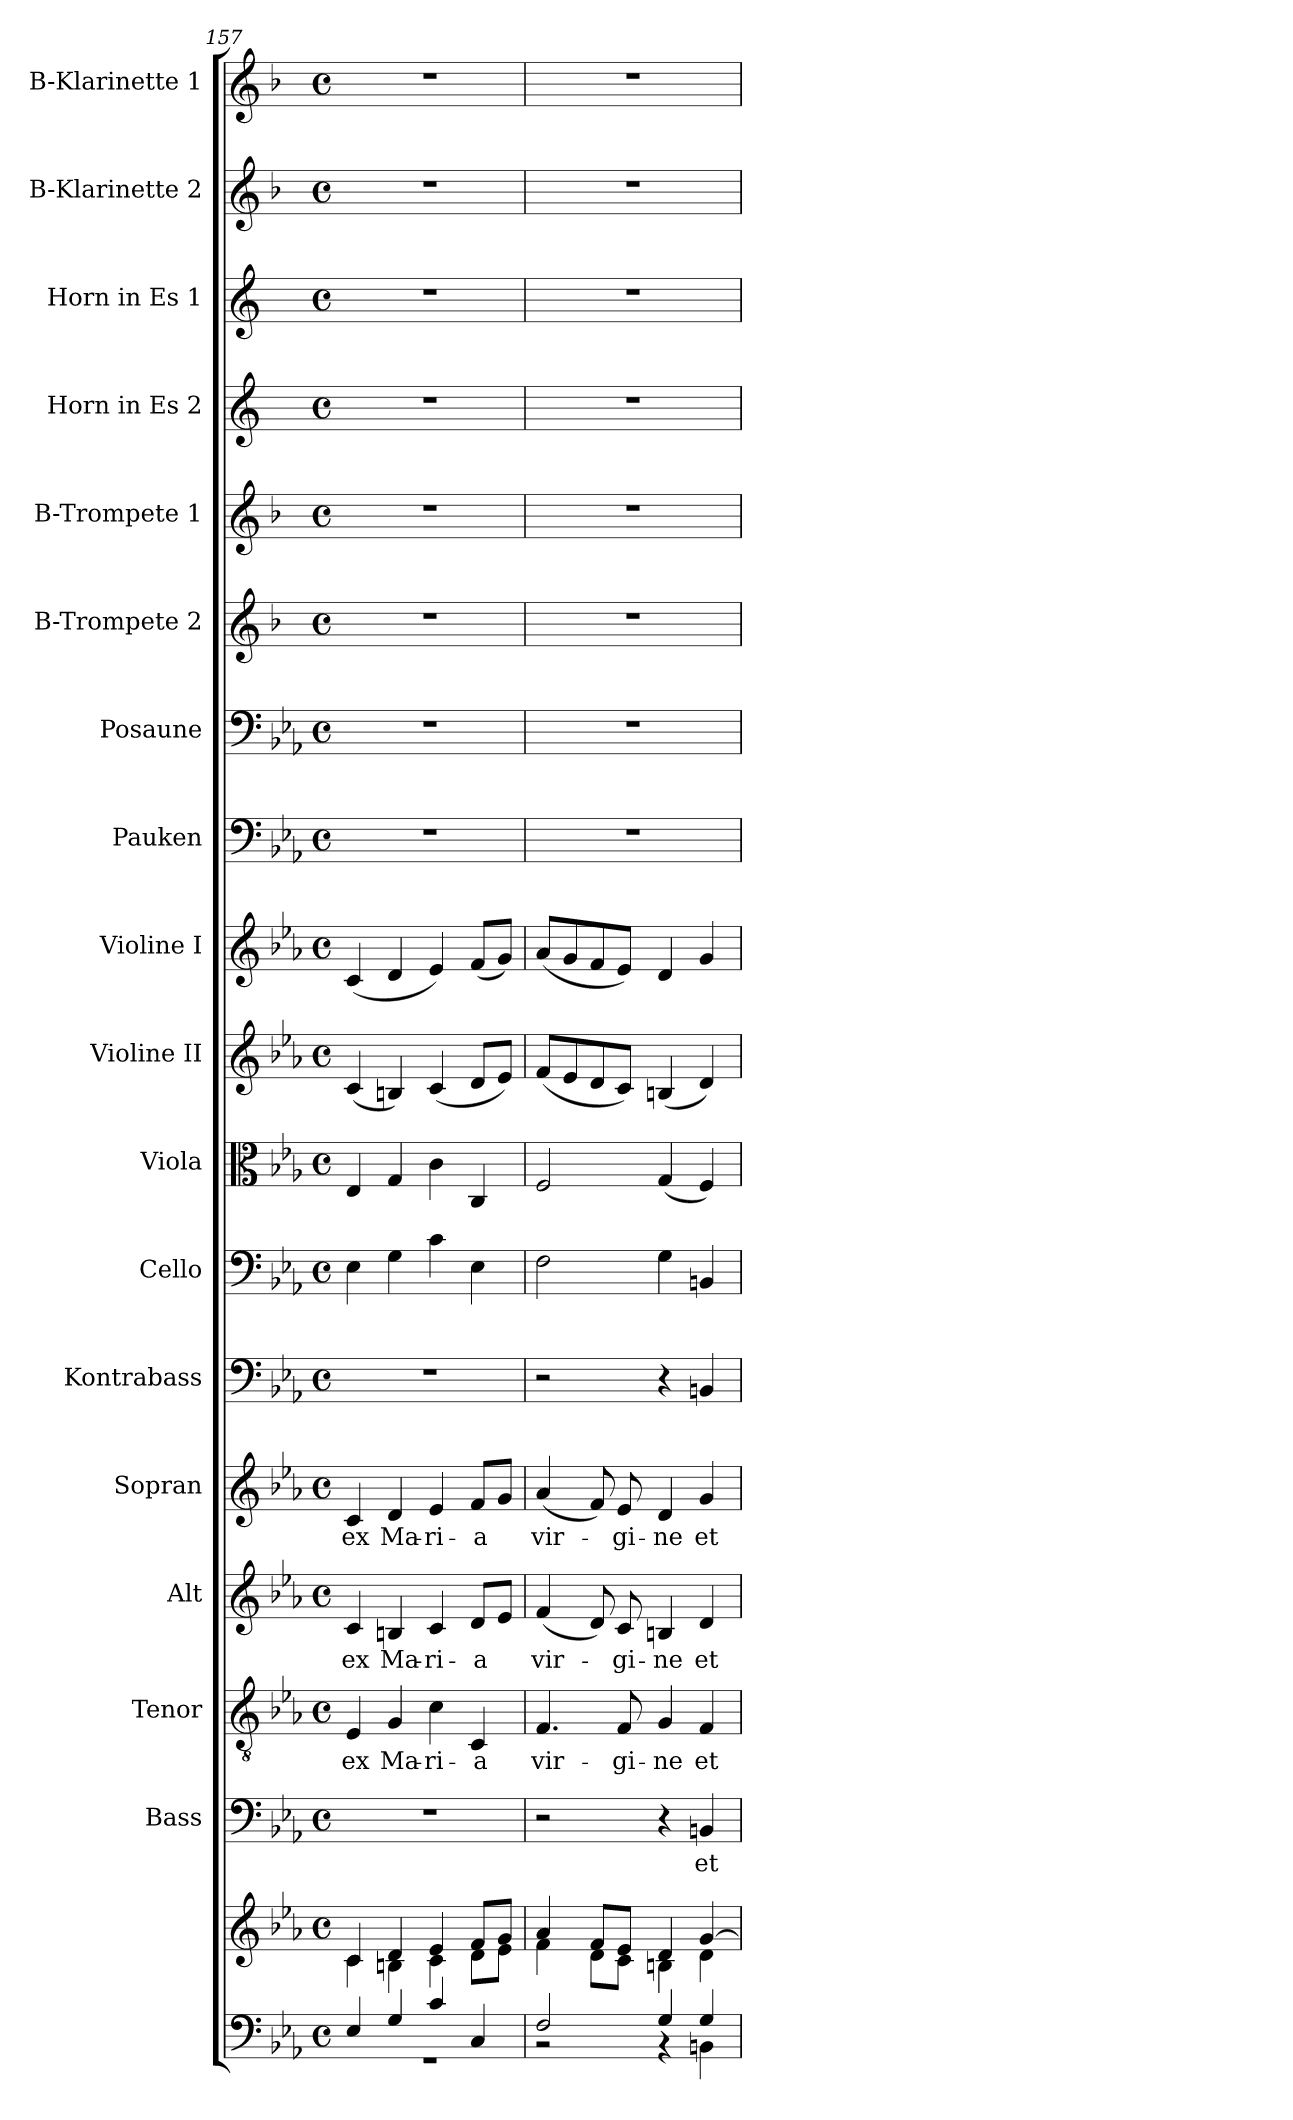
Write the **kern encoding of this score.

**kern	**kern	**kern	**text	**kern	**text	**kern	**text	**kern	**text	**kern	**kern	**kern	**kern	**kern	**kern	**kern	**kern	**kern	**kern	**kern	**kern	**kern
*part18	*part18	*part17	*part17	*part16	*part16	*part15	*part15	*part14	*part14	*part13	*part12	*part11	*part10	*part9	*part8	*part7	*part6	*part5	*part4	*part3	*part2	*part1
*staff19	*staff18	*staff17	*staff17	*staff16	*staff16	*staff15	*staff15	*staff14	*staff14	*staff13	*staff12	*staff11	*staff10	*staff9	*staff8	*staff7	*staff6	*staff5	*staff4	*staff3	*staff2	*staff1
*	*	*I"Bass	*	*I"Tenor	*	*I"Alt	*	*I"Sopran	*	*I"Kontrabass	*I"Cello	*I"Viola	*I"Violine II	*I"Violine I	*I"Pauken	*I"Posaune	*I"B-Trompete 2	*I"B-Trompete 1	*I"Horn in Es 2	*I"Horn in Es 1	*I"B-Klarinette 2	*I"B-Klarinette 1
*	*	*I'B.	*	*I'T.	*	*I'A.	*	*I'S.	*	*I'Kb.	*	*I'Vla.	*I'Vl. II	*I'Vl. I	*I'Pk.	*I'Pos.	*I'B Trp. 2	*I'B Trp. 1	*	*	*I'B Kl. 2	*I'B Kl. 1
*clefF4	*clefG2	*clefF4	*	*clefGv2	*	*clefG2	*	*clefG2	*	*clefF4	*clefF4	*clefC3	*clefG2	*clefG2	*clefF4	*clefF4	*clefG2	*clefG2	*clefG2	*clefG2	*clefG2	*clefG2
*	*	*	*	*	*	*	*	*	*	*ITrd7c12	*	*	*	*	*	*	*ITrd1c2	*ITrd1c2	*ITrd5c9	*ITrd5c9	*ITrd1c2	*ITrd1c2
*k[b-e-a-]	*k[b-e-a-]	*k[b-e-a-]	*	*k[b-e-a-]	*	*k[b-e-a-]	*	*k[b-e-a-]	*	*k[b-e-a-]	*k[b-e-a-]	*k[b-e-a-]	*k[b-e-a-]	*k[b-e-a-]	*k[b-e-a-]	*k[b-e-a-]	*k[b-e-a-]	*k[b-e-a-]	*k[b-e-a-]	*k[b-e-a-]	*k[b-e-a-]	*k[b-e-a-]
*E-:	*E-:	*E-:	*	*E-:	*	*E-:	*	*E-:	*	*E-:	*E-:	*E-:	*E-:	*E-:	*E-:	*E-:	*E-:	*E-:	*E-:	*E-:	*E-:	*E-:
*M4/4	*M4/4	*M4/4	*	*M4/4	*	*M4/4	*	*M4/4	*	*M4/4	*M4/4	*M4/4	*M4/4	*M4/4	*M4/4	*M4/4	*M4/4	*M4/4	*M4/4	*M4/4	*M4/4	*M4/4
*met(c)	*met(c)	*met(c)	*	*met(c)	*	*met(c)	*	*met(c)	*	*met(c)	*met(c)	*met(c)	*met(c)	*met(c)	*met(c)	*met(c)	*met(c)	*met(c)	*met(c)	*met(c)	*met(c)	*met(c)
=157	=157	=157	=157	=157	=157	=157	=157	=157	=157	=157	=157	=157	=157	=157	=157	=157	=157	=157	=157	=157	=157	=157
*^	*^	*	*	*	*	*	*	*	*	*	*	*	*	*	*	*	*	*	*	*	*	*
!	!	!	!	!	!	!	!LO:LY:b	!	!LO:LY:b	!	!LO:LY:b	!	!	!	!	!	!	!	!	!	!	!	!	!
4E-/	1rGG	4c/	4c\	1r	.	4E-/	ex	4c/	ex	4c/	ex	1r	4E-\	4E-/	(<4c/	(<4c/	1r	1r	1r	1r	1r	1r	1r	1r
!	!	!	!	!	!	!	!LO:LY:b	!	!LO:LY:b	!	!LO:LY:b	!	!	!	!	!	!	!	!	!	!	!	!	!
4G/	.	4d/	4Bn\	.	.	4G/	Ma-	4Bn/	Ma-	4d/	Ma-	.	4G\	4G/	4Bn/)	4d/	.	.	.	.	.	.	.	.
!	!	!	!	!	!	!	!LO:LY:b	!	!LO:LY:b	!	!LO:LY:b	!	!	!	!	!	!	!	!	!	!	!	!	!
4c/	.	4e-/	4c\	.	.	4c\	-ri-	4c/	-ri-	4e-/	-ri-	.	4c\	4c\	(<4c/	4e-/)	.	.	.	.	.	.	.	.
!	!	!	!	!	!	!	!LO:LY:b	!	!LO:LY:b	!	!LO:LY:b	!	!	!	!	!	!	!	!	!	!	!	!	!
4C/	.	8f/L	8d\L	.	.	4C/	-a	8d/L	-a	8f/L	-a	.	4E-\	4C/	8d/L	(<8f/L	.	.	.	.	.	.	.	.
.	.	8g/J	8e-\J	.	.	.	.	8e-/J	.	8g/J	.	.	.	.	8e-/J)	8g/J)	.	.	.	.	.	.	.	.
=158	=158	=158	=158	=158	=158	=158	=158	=158	=158	=158	=158	=158	=158	=158	=158	=158	=158	=158	=158	=158	=158	=158	=158	=158
!	!	!	!	!	!	!	!LO:LY:b	!	!LO:LY:b	!	!LO:LY:b	!	!	!	!	!	!	!	!	!	!	!	!	!
2F/	2rBB	4a-/	4f\	2r	.	4.F/	vir-	(<4f/	vir-	(<4a-/	vir-	2r	2F\	2F/	(<8f/L	(<8a-/L	1r	1r	1r	1r	1r	1r	1r	1r
.	.	.	.	.	.	.	.	.	.	.	.	.	.	.	8e-/	8g/	.	.	.	.	.	.	.	.
.	.	8f/L	8d\L	.	.	.	.	8d/)	.	8f/)	.	.	.	.	8d/	8f/	.	.	.	.	.	.	.	.
!	!	!	!	!	!	!	!LO:LY:b	!	!LO:LY:b	!	!LO:LY:b	!	!	!	!	!	!	!	!	!	!	!	!	!
.	.	8e-/J	8c\J	.	.	8F/	-gi-	8c/	-gi-	8e-/	-gi-	.	.	.	8c/J)	8e-/J)	.	.	.	.	.	.	.	.
!	!	!	!	!	!	!	!LO:LY:b	!	!LO:LY:b	!	!LO:LY:b	!	!	!	!	!	!	!	!	!	!	!	!	!
4G/	4rAA	4d/	4Bn\	4r	.	4G/	-ne	4Bn/	-ne	4d/	-ne	4r	4G\	(<4G/	(<4Bn/	4d/	.	.	.	.	.	.	.	.
!	!	!	!	!	!LO:LY:b	!	!LO:LY:b	!	!LO:LY:b	!	!LO:LY:b	!	!	!	!	!	!	!	!	!	!	!	!	!
4G/	4BBn\	[>4g/	4d\	4BBn/	et	4F/	et	4d/	et	4g/	et	4BBBn/	4BBn/	4F/)	4d/)	4g/	.	.	.	.	.	.	.	.
*v	*v	*	*	*	*	*	*	*	*	*	*	*	*	*	*	*	*	*	*	*	*	*	*	*
*	*v	*v	*	*	*	*	*	*	*	*	*	*	*	*	*	*	*	*	*	*	*	*	*
=	=	=	=	=	=	=	=	=	=	=	=	=	=	=	=	=	=	=	=	=	=	=
*-	*-	*-	*-	*-	*-	*-	*-	*-	*-	*-	*-	*-	*-	*-	*-	*-	*-	*-	*-	*-	*-	*-
